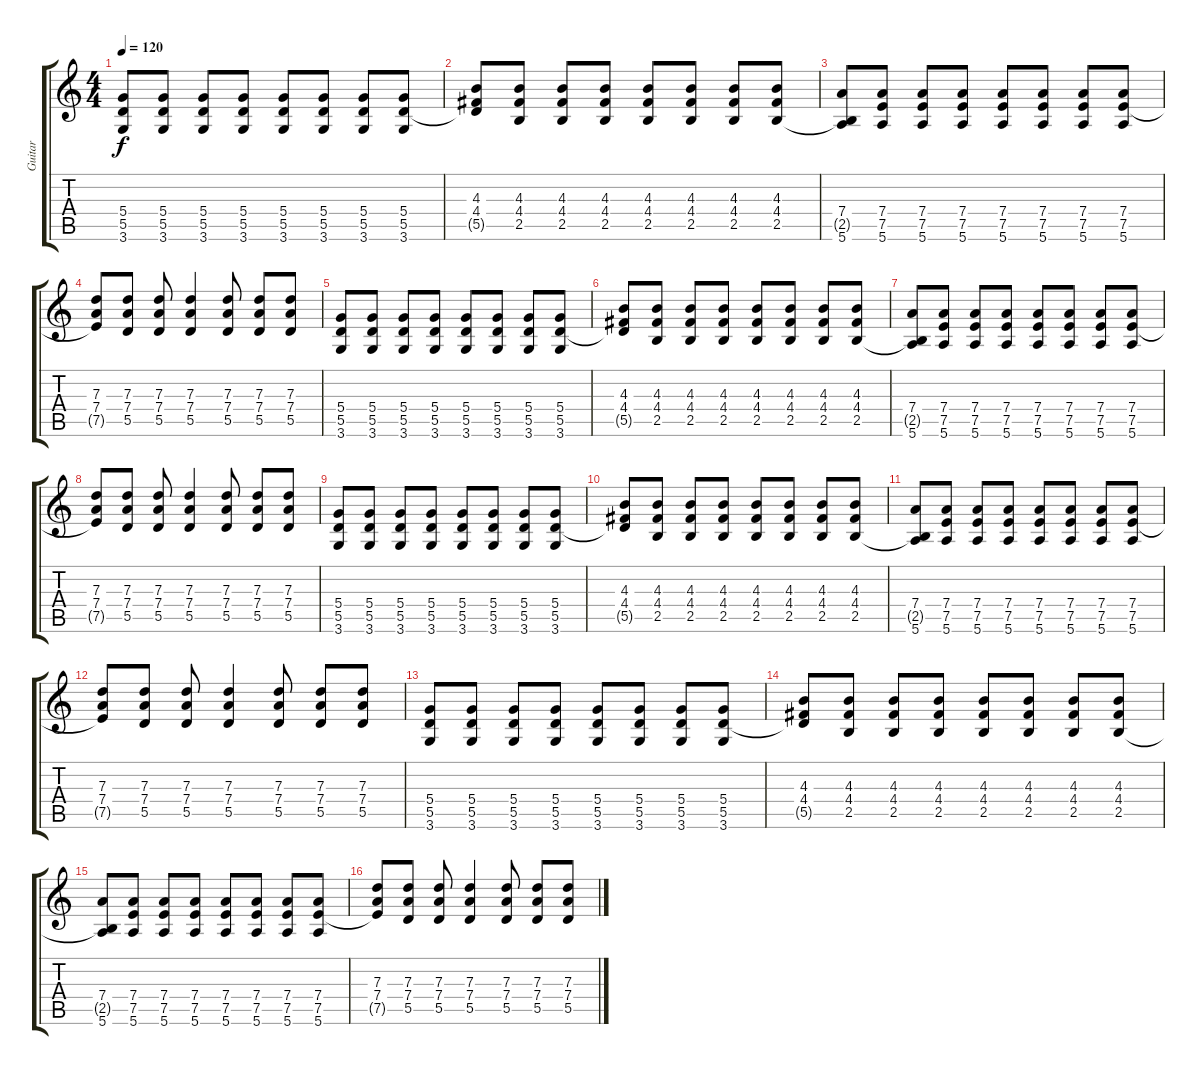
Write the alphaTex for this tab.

\track ("Guitar" "Guitar") {instrument overdrivenguitar}
\staff {score tabs}
\tuning (E4 B3 G3 D3 A2 E2) {hide}
\ts (4 4)
\tempo 120
\clef g2
\ks c
(5.4 5.5 3.6).8{dy f instrument overdrivenguitar} (5.4 5.5 3.6).8 (5.4 5.5 3.6).8 (5.4 5.5 3.6).8 (5.4 5.5 3.6).8 (5.4 5.5 3.6).8 (5.4 5.5 3.6).8 (5.4 5.5 3.6).8 |
(4.3 4.4 5.5{t}).8 (4.3 4.4 2.5).8 (4.3 4.4 2.5).8 (4.3 4.4 2.5).8 (4.3 4.4 2.5).8 (4.3 4.4 2.5).8 (4.3 4.4 2.5).8 (4.3 4.4 2.5).8 |
(7.4 2.5{t} 5.6).8 (7.4 7.5 5.6).8 (7.4 7.5 5.6).8 (7.4 7.5 5.6).8 (7.4 7.5 5.6).8 (7.4 7.5 5.6).8 (7.4 7.5 5.6).8 (7.4 7.5 5.6).8 |
(7.3 7.4 7.5{t}).8 (7.3 7.4 5.5).8 (7.3 7.4 5.5).8 (7.3 7.4 5.5).4 (7.3 7.4 5.5).8 (7.3 7.4 5.5).8 (7.3 7.4 5.5).8 |
(5.4 5.5 3.6).8 (5.4 5.5 3.6).8 (5.4 5.5 3.6).8 (5.4 5.5 3.6).8 (5.4 5.5 3.6).8 (5.4 5.5 3.6).8 (5.4 5.5 3.6).8 (5.4 5.5 3.6).8 |
(4.3 4.4 5.5{t}).8 (4.3 4.4 2.5).8 (4.3 4.4 2.5).8 (4.3 4.4 2.5).8 (4.3 4.4 2.5).8 (4.3 4.4 2.5).8 (4.3 4.4 2.5).8 (4.3 4.4 2.5).8 |
(7.4 2.5{t} 5.6).8 (7.4 7.5 5.6).8 (7.4 7.5 5.6).8 (7.4 7.5 5.6).8 (7.4 7.5 5.6).8 (7.4 7.5 5.6).8 (7.4 7.5 5.6).8 (7.4 7.5 5.6).8 |
(7.3 7.4 7.5{t}).8 (7.3 7.4 5.5).8 (7.3 7.4 5.5).8 (7.3 7.4 5.5).4 (7.3 7.4 5.5).8 (7.3 7.4 5.5).8 (7.3 7.4 5.5).8 |
(5.4 5.5 3.6).8 (5.4 5.5 3.6).8 (5.4 5.5 3.6).8 (5.4 5.5 3.6).8 (5.4 5.5 3.6).8 (5.4 5.5 3.6).8 (5.4 5.5 3.6).8 (5.4 5.5 3.6).8 |
(4.3 4.4 5.5{t}).8 (4.3 4.4 2.5).8 (4.3 4.4 2.5).8 (4.3 4.4 2.5).8 (4.3 4.4 2.5).8 (4.3 4.4 2.5).8 (4.3 4.4 2.5).8 (4.3 4.4 2.5).8 |
(7.4 2.5{t} 5.6).8 (7.4 7.5 5.6).8 (7.4 7.5 5.6).8 (7.4 7.5 5.6).8 (7.4 7.5 5.6).8 (7.4 7.5 5.6).8 (7.4 7.5 5.6).8 (7.4 7.5 5.6).8 |
(7.3 7.4 7.5{t}).8 (7.3 7.4 5.5).8 (7.3 7.4 5.5).8 (7.3 7.4 5.5).4 (7.3 7.4 5.5).8 (7.3 7.4 5.5).8 (7.3 7.4 5.5).8 |
(5.4 5.5 3.6).8 (5.4 5.5 3.6).8 (5.4 5.5 3.6).8 (5.4 5.5 3.6).8 (5.4 5.5 3.6).8 (5.4 5.5 3.6).8 (5.4 5.5 3.6).8 (5.4 5.5 3.6).8 |
(4.3 4.4 5.5{t}).8 (4.3 4.4 2.5).8 (4.3 4.4 2.5).8 (4.3 4.4 2.5).8 (4.3 4.4 2.5).8 (4.3 4.4 2.5).8 (4.3 4.4 2.5).8 (4.3 4.4 2.5).8 |
(7.4 2.5{t} 5.6).8 (7.4 7.5 5.6).8 (7.4 7.5 5.6).8 (7.4 7.5 5.6).8 (7.4 7.5 5.6).8 (7.4 7.5 5.6).8 (7.4 7.5 5.6).8 (7.4 7.5 5.6).8 |
(7.3 7.4 7.5{t}).8 (7.3 7.4 5.5).8 (7.3 7.4 5.5).8 (7.3 7.4 5.5).4 (7.3 7.4 5.5).8 (7.3 7.4 5.5).8 (7.3 7.4 5.5).8
